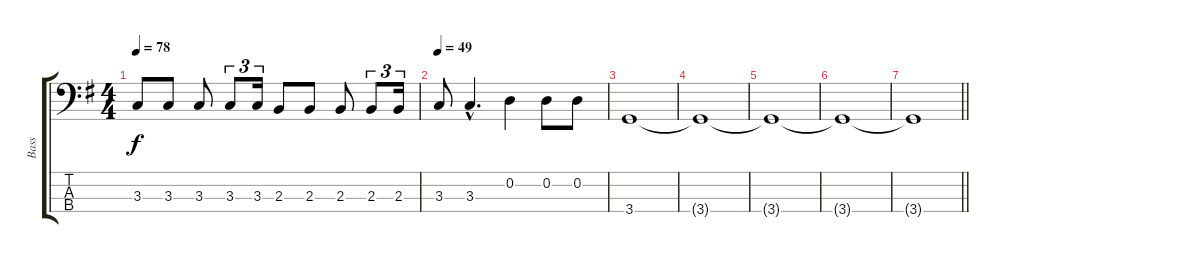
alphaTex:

\track ("Bass" "Bass") {instrument electricbassfinger}
\staff {score tabs}
\tuning (G2 D2 A1 E1) {hide}
\ts (4 4)
\tempo 78
\clef f4
\ks g
3.3.8{dy f} 3.3.8 3.3.8 3.3.8{tu (3 2)} 3.3.16{tu (3 2)} 2.3.8 2.3.8 2.3.8 2.3.8{tu (3 2)} 2.3.16{tu (3 2)} |
\tempo 49
3.3.8 3.3{hac}.4{d} 0.2.4 0.2.8 0.2.8 |
3.4.1 |
3.4{t}.1 |
3.4{t}.1 |
3.4{t}.1 |
\barLineRight lightlight
3.4{t}.1
